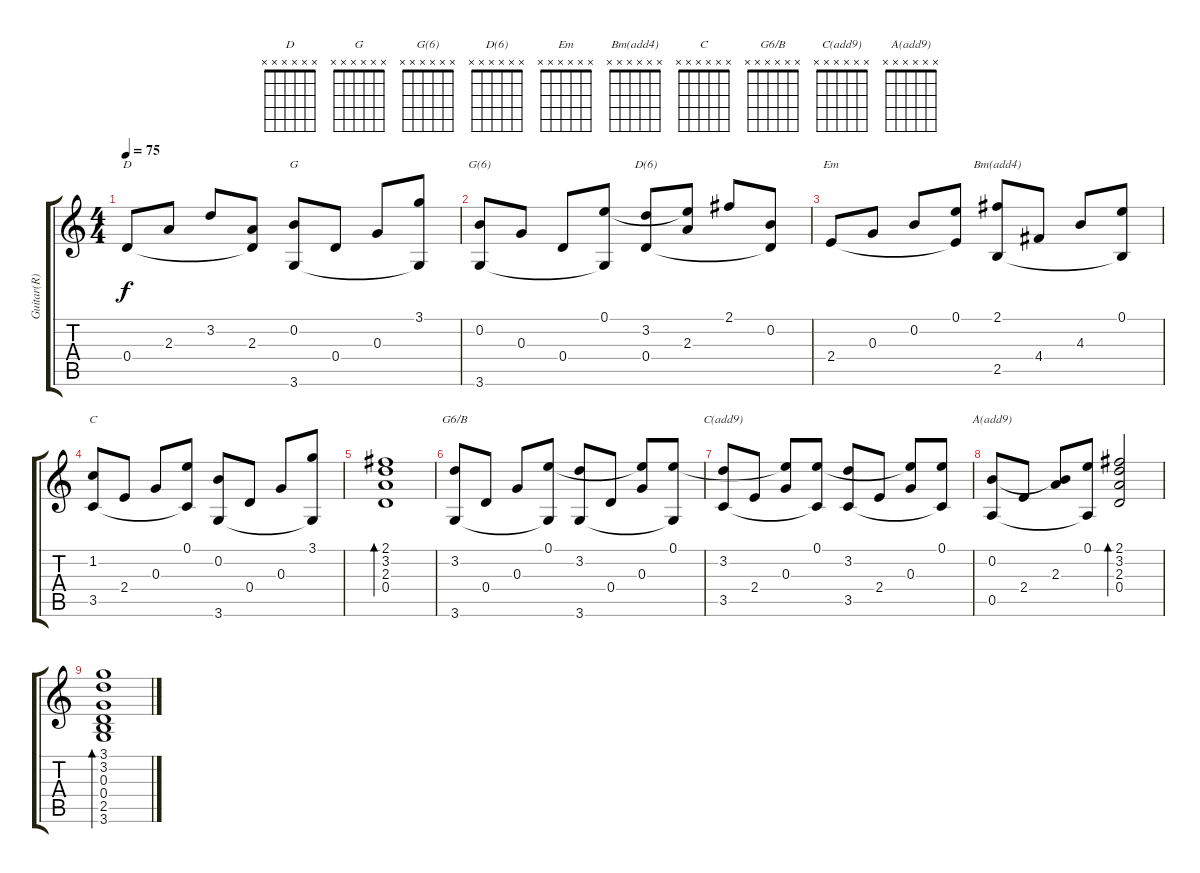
\track ("Guitar(R)" "Guitar(R)") {instrument electricguitarjazz}
\staff {score tabs}
\tuning (E4 B3 G3 D3 A2 E2) {hide}
\chord ("D" x x x x x x) {firstfret 0}
\chord ("G" x x x x x x) {firstfret 0}
\chord ("G(6)" x x x x x x) {firstfret 0}
\chord ("D(6)" x x x x x x) {firstfret 0}
\chord ("Em" x x x x x x) {firstfret 0}
\chord ("Bm(add4)" x x x x x x) {firstfret 0}
\chord ("C" x x x x x x) {firstfret 0}
\chord ("G6/B" x x x x x x) {firstfret 0}
\chord ("C(add9)" x x x x x x) {firstfret 0}
\chord ("A(add9)" x x x x x x) {firstfret 0}
\ts (4 4)
\tempo 75
\clef g2
\ks c
0.4.8{ch "D" dy f} 2.3.8 3.2.8 (2.3 0.4{t}).8 (0.2 3.6).8{ch "G"} 0.4.8 0.3.8 (3.1 3.6{t}).8 |
(0.2 3.6).8{ch "G(6)"} 0.3.8 0.4.8 (0.1 3.6{t}).8 (3.2 0.4).8{ch "D(6)"} (0.1{t} 2.3).8 2.1.8 (0.2 0.4{t}).8 |
2.4.8{ch "Em"} 0.3.8 0.2.8 (0.1 2.4{t}).8 (2.1 2.5).8{ch "Bm(add4)"} 4.4.8 4.3.8 (0.1 2.5{t}).8 |
(1.2 3.5).8{ch "C"} 2.4.8 0.3.8 (0.1 3.5{t}).8 (0.2 3.6).8 0.4.8 0.3.8 (3.1 3.6{t}).8 |
(2.1 3.2 2.3 0.4).1{bd 240} |
(3.2 3.6).8{ch "G6/B"} 0.4.8 0.3.8 (0.1 3.6{t}).8 (3.2 3.6).8 0.4.8 (0.1{t} 0.3).8 (0.1 3.6{t}).8 |
(3.2 3.5).8{ch "C(add9)"} 2.4.8 (0.1{t} 0.3).8 (0.1 3.5{t}).8 (3.2 3.5).8 2.4.8 (0.1{t} 0.3).8 (0.1 3.5{t}).8 |
(0.2 0.5).8{ch "A(add9)"} 2.4.8 (0.2{t} 2.3).8 (0.1 0.5{t}).8 (2.1 3.2 2.3 0.4).2{bd 120} |
(3.1 3.2 0.3 0.4 2.5 3.6).1{bd 240}
